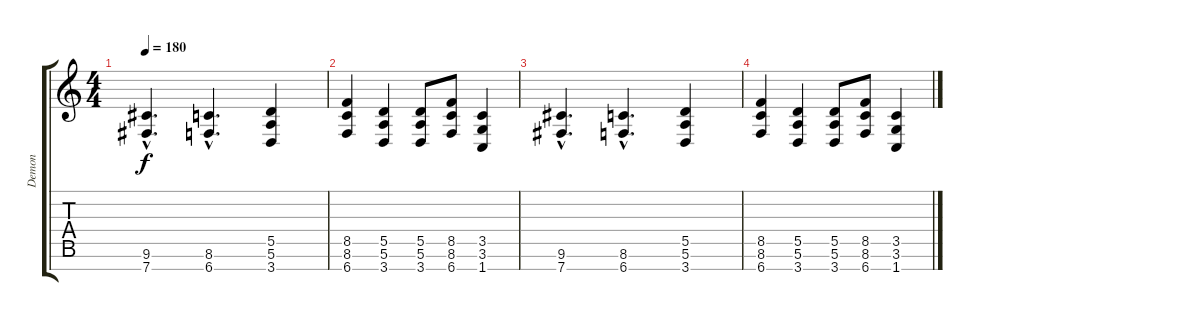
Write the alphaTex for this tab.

\track ("Demon" "Demon") {instrument overdrivenguitar}
\staff {score tabs}
\tuning (E4 B3 G3 D3 A2 E2 B1) {hide}
\ts (4 4)
\tempo 180
\clef g2
\ks c
(9.6{hac} 7.7{hac}).4{d dy f} (8.6{hac} 6.7{hac}).4{d} (5.5 5.6 3.7).4 |
(8.5 8.6 6.7).4 (5.5 5.6 3.7).4 (5.5 5.6 3.7).8 (8.5 8.6 6.7).8 (3.5 3.6 1.7).4 |
(9.6{hac} 7.7{hac}).4{d} (8.6{hac} 6.7{hac}).4{d} (5.5 5.6 3.7).4 |
(8.5 8.6 6.7).4 (5.5 5.6 3.7).4 (5.5 5.6 3.7).8 (8.5 8.6 6.7).8 (3.5 3.6 1.7).4
